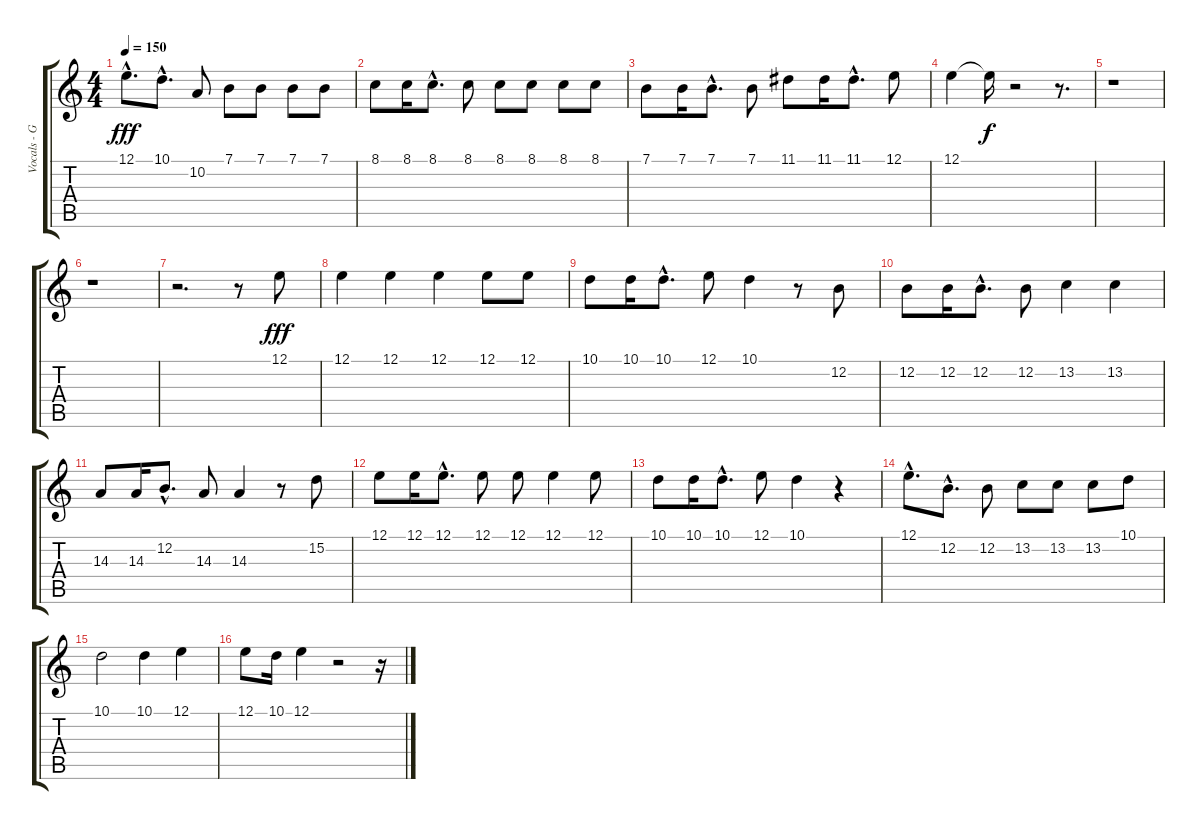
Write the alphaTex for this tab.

\track ("Vocals - Greg Graffin" "Vocals - G") {instrument voiceoohs}
\staff {score tabs}
\tuning (E4 B3 G3 D3 A2 E2) {hide}
\ts (4 4)
\tempo 150
\clef g2
\ks c
12.1{hac}.8{d dy fff} 10.1{hac}.8{d} 10.2.8 7.1.8 7.1.8 7.1.8 7.1.8 |
8.1.8 8.1.16 8.1{hac}.8{d} 8.1.8 8.1.8 8.1.8 8.1.8 8.1.8 |
7.1.8 7.1.16 7.1{hac}.8{d} 7.1.8 11.1.8 11.1.16 11.1{hac}.8{d} 12.1.8 |
12.1.4 12.1{t}.16{dy f} r.2 r.8{d} |
r.1 |
r.1 |
r.2{d} r.8 12.1.8{dy fff} |
12.1.4 12.1.4 12.1.4 12.1.8 12.1.8 |
10.1.8 10.1.16 10.1{hac}.8{d} 12.1.8 10.1.4 r.8 12.2.8 |
12.2.8 12.2.16 12.2{hac}.8{d} 12.2.8 13.2.4 13.2.4 |
14.3.8 14.3.16 12.2{hac}.8{d} 14.3.8 14.3.4 r.8 15.2.8 |
12.1.8 12.1.16 12.1{hac}.8{d} 12.1.8 12.1.8 12.1.4 12.1.8 |
10.1.8 10.1.16 10.1{hac}.8{d} 12.1.8 10.1.4 r.4 |
12.1{hac}.8{d} 12.2{hac}.8{d} 12.2.8 13.2.8 13.2.8 13.2.8 10.1.8 |
10.1.2 10.1.4 12.1.4 |
12.1.8 10.1.16 12.1.4 r.2 r.16
